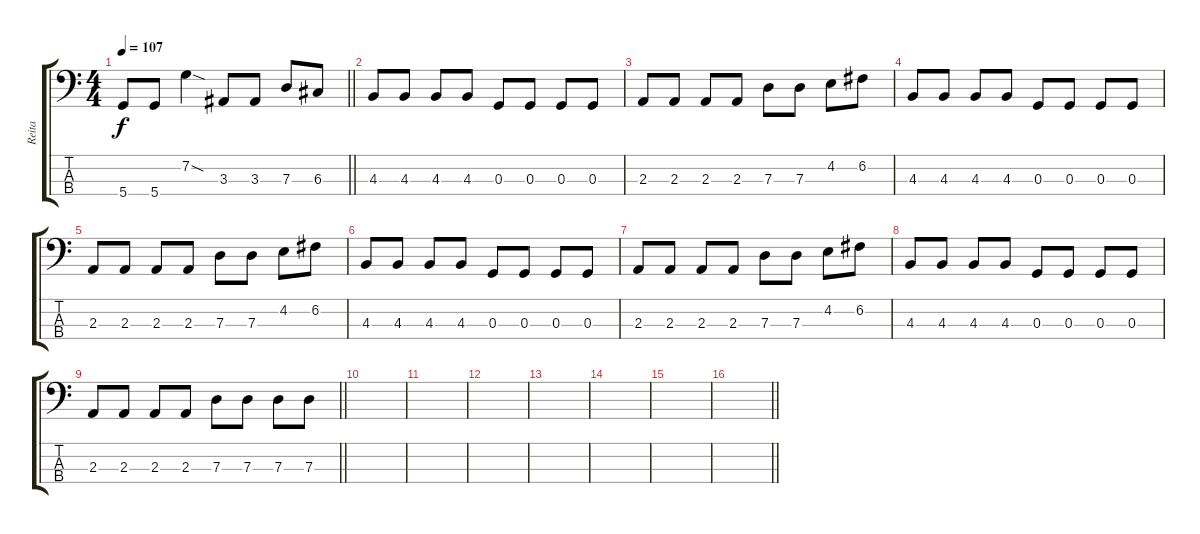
\track ("Reita" "Reita") {instrument electricbasspick}
\staff {score tabs}
\tuning (F2 C2 G1 D1) {hide}
\ts (4 4)
\tempo 107
\clef f4
\barLineRight lightlight
\ks c
5.4.8{dy f} 5.4.8 7.2{sod}.4 3.3.8 3.3.8 7.3.8 6.3.8 |
4.3.8 4.3.8 4.3.8 4.3.8 0.3.8 0.3.8 0.3.8 0.3.8 |
2.3.8 2.3.8 2.3.8 2.3.8 7.3.8 7.3.8 4.2.8 6.2.8 |
4.3.8 4.3.8 4.3.8 4.3.8 0.3.8 0.3.8 0.3.8 0.3.8 |
2.3.8 2.3.8 2.3.8 2.3.8 7.3.8 7.3.8 4.2.8 6.2.8 |
4.3.8 4.3.8 4.3.8 4.3.8 0.3.8 0.3.8 0.3.8 0.3.8 |
2.3.8 2.3.8 2.3.8 2.3.8 7.3.8 7.3.8 4.2.8 6.2.8 |
4.3.8 4.3.8 4.3.8 4.3.8 0.3.8 0.3.8 0.3.8 0.3.8 |
\barLineRight lightlight
2.3.8 2.3.8 2.3.8 2.3.8 7.3.8 7.3.8 7.3.8 7.3.8 |
|
|
|
|
|
|
\barLineRight lightlight
